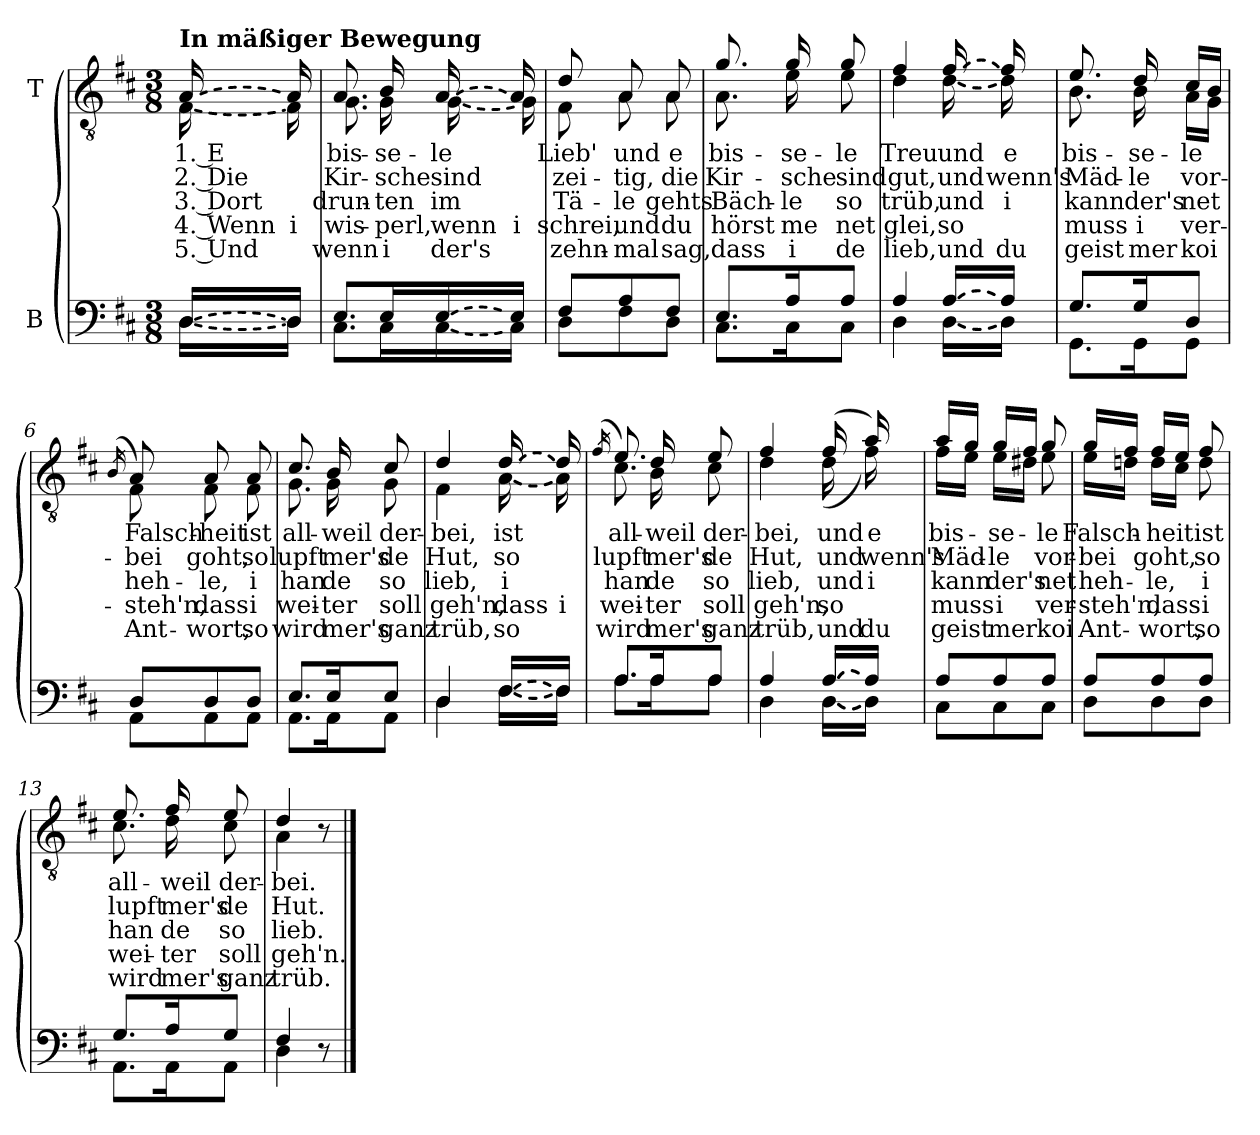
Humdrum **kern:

**kern	**kern	**text	**text	**text	**text	**text
*part2	*part1	*part1	*part1	*part1	*part1	*part1
*staff2	*staff1	*staff1	*staff1	*staff1	*staff1	*staff1
*I"B	*I"T	*	*	*	*	*
*clefF4	*clefGv2	*	*	*	*	*
*k[f#c#]	*k[f#c#]	*	*	*	*	*
*M3/8	*M3/8	*	*	*	*	*
=	=	=	=	=	=	=
*^	*^	*	*	*	*	*
!	!	!LO:TX:a:B:t=In mäßiger Bewegung	!	!	!	!	!	!
!LO:T:dash	!LO:T:dash	!LO:T:dash	!LO:T:dash	!LO:LY:b	!LO:LY:b	!LO:LY:b	!LO:LY:b	!LO:LY:b
[16D/LL	[16D\LL	[16A/	[16F#\	1. E	2. Die	3. Dort	4. Wenn	5. Und
!	!	!	!	!	!	!	!LO:LY:b	!
16D/JJ]	16D\JJ]	16A/]	16F#\]	.	.	.	i	.
=1	=1	=1	=1	=1	=1	=1	=1	=1
!	!	!	!	!LO:LY:b	!LO:LY:b	!LO:LY:b	!LO:LY:b	!LO:LY:b
8.E/L	8.C#\L	8.A/	8.G\	bis-	Kir-	drun-	wis-	wenn
!	!	!	!	!LO:LY:b	!LO:LY:b	!LO:LY:b	!LO:LY:b	!LO:LY:b
16E/L	16C#\L	16B/	16G\	-se-	-sche	-ten	-perl,	i
!LO:T:dash	!LO:T:dash	!LO:T:dash	!LO:T:dash	!LO:LY:b	!LO:LY:b	!LO:LY:b	!LO:LY:b	!LO:LY:b
[16E/	[16C#\	[16A/	[16G\	-le	sind	im	wenn	der's
!	!	!	!	!	!	!	!LO:LY:b	!
16E/JJ]	16C#\JJ]	16A/]	16G\]	.	.	.	i	.
=2	=2	=2	=2	=2	=2	=2	=2	=2
!	!	!	!	!LO:LY:b	!LO:LY:b	!LO:LY:b	!LO:LY:b	!LO:LY:b
8F#/L	8D\L	8d/	8F#\	Lieb'	zei-	Tä-	schrei,	zehn-
!	!	!	!	!LO:LY:b	!LO:LY:b	!LO:LY:b	!LO:LY:b	!LO:LY:b
8A/	8F#\	8A/	8A\	und	-tig,	-le	und	-mal
!	!	!	!	!LO:LY:b	!LO:LY:b	!LO:LY:b	!LO:LY:b	!LO:LY:b
8F#/J	8D\J	8A/	8A\	e	die	gehts	du	sag,
=3	=3	=3	=3	=3	=3	=3	=3	=3
!	!	!	!	!LO:LY:b	!LO:LY:b	!LO:LY:b	!LO:LY:b	!LO:LY:b
8.E/L	8.C#\L	8.g/	8.A\	bis-	Kir-	Bäch-	hörst	dass
!	!	!	!	!LO:LY:b	!LO:LY:b	!LO:LY:b	!LO:LY:b	!LO:LY:b
16A/K	16C#\K	16g/	16e\	-se-	-sche	-le	me	i
!	!	!	!	!LO:LY:b	!LO:LY:b	!LO:LY:b	!LO:LY:b	!LO:LY:b
8A/J	8C#\J	8g/	8e\	-le	sind	so	net	de
=4	=4	=4	=4	=4	=4	=4	=4	=4
!	!	!	!	!LO:LY:b	!LO:LY:b	!LO:LY:b	!LO:LY:b	!LO:LY:b
4A/	4D\	4f#/	4d\	Treu	gut,	trüb,	glei,	lieb,
!LO:T:dash	!LO:T:dash	!LO:T:dash	!LO:T:dash	!LO:LY:b	!LO:LY:b	!LO:LY:b	!LO:LY:b	!LO:LY:b
[16A/LL	[16D\LL	[16f#/	[16d\	und	und	und	so	und
!	!	!	!	!LO:LY:b	!LO:LY:b	!LO:LY:b	!	!LO:LY:b
16A/JJ]	16D\JJ]	16f#/]	16d\]	e	wenn's	i	.	du
!!LO:LB:g=z	!!
=5	=5	=5	=5	=5	=5	=5	=5	=5
!	!	!	!	!LO:LY:b	!LO:LY:b	!LO:LY:b	!LO:LY:b	!LO:LY:b
8.G/L	8.GG\L	8.e/	8.B\	bis-	Mäd-	kann	muss	geist
!	!	!	!	!LO:LY:b	!LO:LY:b	!LO:LY:b	!LO:LY:b	!LO:LY:b
16G/K	16GG\K	16d/	16B\	-se-	-le	der's	i	mer
!	!	!	!	!LO:LY:b	!LO:LY:b	!LO:LY:b	!LO:LY:b	!LO:LY:b
8D/J	8GG\J	16c#/LL	16A\LL	-le	vor-	net	ver-	koi
.	.	16B/JJ	16G\JJ	.	.	.	.	.
=6	=6	=6	=6	=6	=6	=6	=6	=6
.	.	(>16qB/	.	.	.	.	.	.
!	!	!	!	!LO:LY:b	!LO:LY:b	!LO:LY:b	!LO:LY:b	!LO:LY:b
8D/L	8AA\L	8A/)	8F#\	Falsch-	-bei	heh-	-steh'n,	Ant-
!	!	!	!	!LO:LY:b	!LO:LY:b	!LO:LY:b	!LO:LY:b	!LO:LY:b
8D/	8AA\	8A/	8F#\	-heit	goht,	-le,	dass	-wort,
!	!	!	!	!LO:LY:b	!LO:LY:b	!LO:LY:b	!LO:LY:b	!LO:LY:b
8D/J	8AA\J	8A/	8F#\	ist	so	i	i	so
=7	=7	=7	=7	=7	=7	=7	=7	=7
!	!	!	!	!LO:LY:b	!LO:LY:b	!LO:LY:b	!LO:LY:b	!LO:LY:b
8.E/L	8.AA\L	8.c#/	8.G\	all-	lupft	han	wei-	wird
!	!	!	!	!LO:LY:b	!LO:LY:b	!LO:LY:b	!LO:LY:b	!LO:LY:b
16E/K	16AA\K	16B/	16G\	-weil	mer's	de	-ter	mer's
!	!	!	!	!LO:LY:b	!LO:LY:b	!LO:LY:b	!LO:LY:b	!LO:LY:b
8E/J	8AA\J	8c#/	8G\	der-	de	so	soll	ganz
=8	=8	=8	=8	=8	=8	=8	=8	=8
!	!	!	!	!LO:LY:b	!LO:LY:b	!LO:LY:b	!LO:LY:b	!LO:LY:b
4D/	4D\	4d/	4F#\	-bei,	Hut,	lieb,	geh'n,	trüb,
!LO:T:dash	!LO:T:dash	!LO:T:dash	!LO:T:dash	!LO:LY:b	!LO:LY:b	!LO:LY:b	!LO:LY:b	!LO:LY:b
[16F#/LL	[16F#\LL	[16d/	[16A\	ist	so	i	dass	so
!	!	!	!	!	!	!	!LO:LY:b	!
16F#/JJ]	16F#\JJ]	16d/]	16A\]	.	.	.	i	.
=9	=9	=9	=9	=9	=9	=9	=9	=9
.	.	(>16qf#/	.	.	.	.	.	.
!	!	!	!	!LO:LY:b	!LO:LY:b	!LO:LY:b	!LO:LY:b	!LO:LY:b
8.A/L	8.A\L	8.e/)	8.c#\	all-	lupft	han	wei-	wird
!	!	!	!	!LO:LY:b	!LO:LY:b	!LO:LY:b	!LO:LY:b	!LO:LY:b
16A/K	16A\K	16d/	16B\	-weil	mer's	de	-ter	mer's
!	!	!	!	!LO:LY:b	!LO:LY:b	!LO:LY:b	!LO:LY:b	!LO:LY:b
8A/J	8A\J	8e/	8c#\	der-	de	so	soll	ganz
!!LO:LB:g=z	!!
=10	=10	=10	=10	=10	=10	=10	=10	=10
!	!	!	!	!LO:LY:b	!LO:LY:b	!LO:LY:b	!LO:LY:b	!LO:LY:b
4A/	4D\	4f#/	4d\	-bei,	Hut,	lieb,	geh'n,	trüb,
!LO:T:dash	!LO:T:dash	!	!	!LO:LY:b	!LO:LY:b	!LO:LY:b	!LO:LY:b	!LO:LY:b
[16A/LL	[16D\LL	(16f#/	(16d\	und	und	und	so	und
!	!	!	!	!LO:LY:b	!LO:LY:b	!LO:LY:b	!	!LO:LY:b
16A/JJ]	16D\JJ]	16a/)	16f#\)	e	wenn's	i	.	du
=11	=11	=11	=11	=11	=11	=11	=11	=11
!	!	!	!	!LO:LY:b	!LO:LY:b	!LO:LY:b	!LO:LY:b	!LO:LY:b
8A/L	8C#\L	16a/LL	16f#\LL	bis-	Mäd-	kann	muss	geist
.	.	16g/JJ	16e\JJ	.	.	.	.	.
!	!	!	!	!LO:LY:b	!LO:LY:b	!LO:LY:b	!LO:LY:b	!LO:LY:b
8A/	8C#\	16g/LL	16e\LL	-se-	-le	der's	i	mer
.	.	16f#/JJ	16d#X\JJ	.	.	.	.	.
!	!	!	!	!LO:LY:b	!LO:LY:b	!LO:LY:b	!LO:LY:b	!LO:LY:b
8A/J	8C#\J	8g/	8e\	-le	vor-	net	ver-	koi
=12	=12	=12	=12	=12	=12	=12	=12	=12
!	!	!	!	!LO:LY:b	!LO:LY:b	!LO:LY:b	!LO:LY:b	!LO:LY:b
8A/L	8D\L	16g/LL	16e\LL	Falsch-	-bei	heh-	-steh'n,	Ant-
.	.	16f#/JJ	16dn\JJ	.	.	.	.	.
!	!	!	!	!LO:LY:b	!LO:LY:b	!LO:LY:b	!LO:LY:b	!LO:LY:b
8A/	8D\	16f#/LL	16d\LL	-heit	-goht,	-le,	dass	-wort,
.	.	16e/JJ	16c#\JJ	.	.	.	.	.
!	!	!	!	!LO:LY:b	!LO:LY:b	!LO:LY:b	!LO:LY:b	!LO:LY:b
8A/J	8D\J	8f#/	8d\	ist	so	i	i	so
=13	=13	=13	=13	=13	=13	=13	=13	=13
!	!	!	!	!LO:LY:b	!LO:LY:b	!LO:LY:b	!LO:LY:b	!LO:LY:b
8.G/L	8.AA\L	8.e/	8.c#\	all-	lupft	han	wei-	wird
!	!	!	!	!LO:LY:b	!LO:LY:b	!LO:LY:b	!LO:LY:b	!LO:LY:b
16A/K	16AA\K	16f#/	16d\	-weil	mer's	de	-ter	mer's
!	!	!	!	!LO:LY:b	!LO:LY:b	!LO:LY:b	!LO:LY:b	!LO:LY:b
8G/J	8AA\J	8e/	8c#\	der-	de	so	soll	ganz
=14	=14	=14	=14	=14	=14	=14	=14	=14
!	!	!	!	!LO:LY:b	!LO:LY:b	!LO:LY:b	!LO:LY:b	!LO:LY:b
4F#/	4D\	4d/	4A\	-bei.	Hut.	lieb.	geh'n.	trüb.
8r	8ryy	8r	8ryy	.	.	.	.	.
*v	*v	*	*	*	*	*	*	*
*	*v	*v	*	*	*	*	*
==	==	==	==	==	==	==
*-	*-	*-	*-	*-	*-	*-
